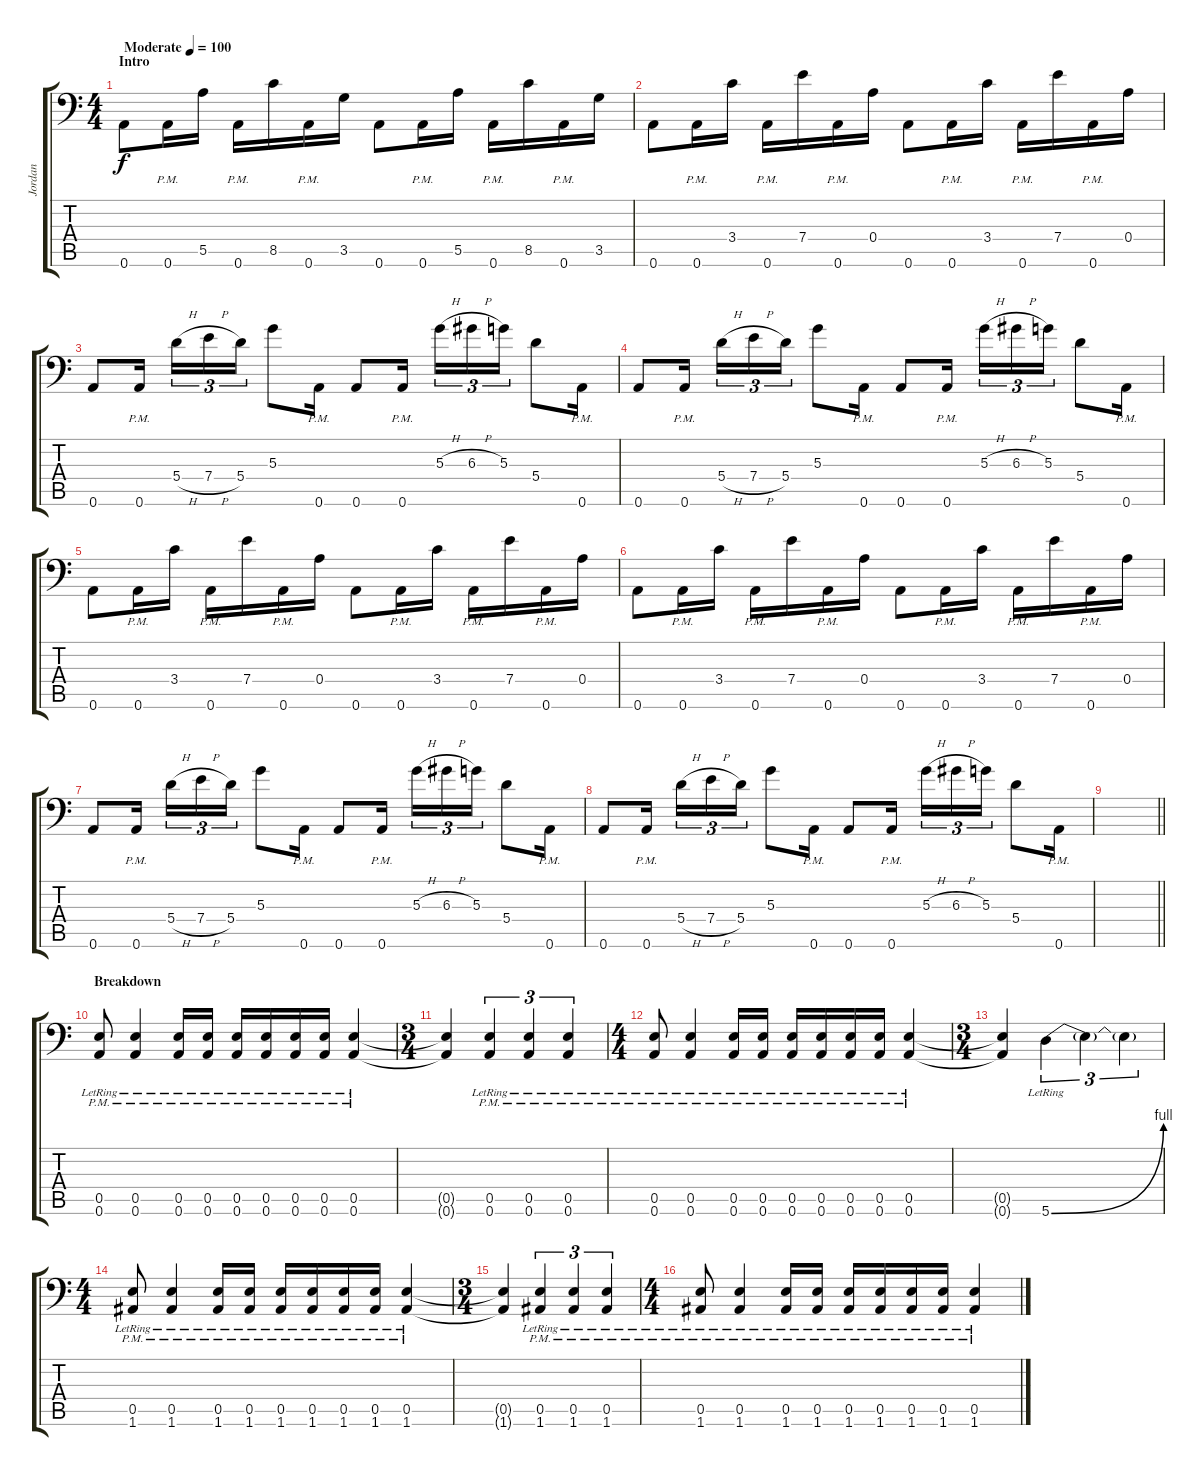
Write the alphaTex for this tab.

\track ("Jordan" "Jordan") {instrument distortionguitar}
\staff {score tabs}
\tuning (B3 Gb3 D3 A2 E2 A1) {hide}
\ts (4 4)
\section ("" "Intro")
\tempo (100 "Moderate")
\clef f4
\ks c
0.6.8{dy f instrument distortionguitar} 0.6{pm}.16 5.5.16 0.6{pm}.16 8.5.16 0.6{pm}.16 3.5.16 0.6.8 0.6{pm}.16 5.5.16 0.6{pm}.16 8.5.16 0.6{pm}.16 3.5.16 |
0.6.8 0.6{pm}.16 3.4.16 0.6{pm}.16 7.4.16 0.6{pm}.16 0.4.16 0.6.8 0.6{pm}.16 3.4.16 0.6{pm}.16 7.4.16 0.6{pm}.16 0.4.16 |
0.6.8 0.6{pm}.16{beam splitsecondary} 5.4{h}.16{tu (3 2)} 7.4{h}.16{tu (3 2)} 5.4.16{tu (3 2)} 5.3.8 0.6{pm}.16 0.6.8 0.6{pm}.16{beam splitsecondary} 5.3{h}.16{tu (3 2)} 6.3{h}.16{tu (3 2)} 5.3.16{tu (3 2)} 5.4.8 0.6{pm}.16 |
0.6.8 0.6{pm}.16{beam splitsecondary} 5.4{h}.16{tu (3 2)} 7.4{h}.16{tu (3 2)} 5.4.16{tu (3 2)} 5.3.8 0.6{pm}.16 0.6.8 0.6{pm}.16{beam splitsecondary} 5.3{h}.16{tu (3 2)} 6.3{h}.16{tu (3 2)} 5.3.16{tu (3 2)} 5.4.8 0.6{pm}.16 |
0.6.8 0.6{pm}.16 3.4.16 0.6{pm}.16 7.4.16 0.6{pm}.16 0.4.16 0.6.8 0.6{pm}.16 3.4.16 0.6{pm}.16 7.4.16 0.6{pm}.16 0.4.16 |
0.6.8 0.6{pm}.16 3.4.16 0.6{pm}.16 7.4.16 0.6{pm}.16 0.4.16 0.6.8 0.6{pm}.16 3.4.16 0.6{pm}.16 7.4.16 0.6{pm}.16 0.4.16 |
0.6.8 0.6{pm}.16{beam splitsecondary} 5.4{h}.16{tu (3 2)} 7.4{h}.16{tu (3 2)} 5.4.16{tu (3 2)} 5.3.8 0.6{pm}.16 0.6.8 0.6{pm}.16{beam splitsecondary} 5.3{h}.16{tu (3 2)} 6.3{h}.16{tu (3 2)} 5.3.16{tu (3 2)} 5.4.8 0.6{pm}.16 |
0.6.8 0.6{pm}.16{beam splitsecondary} 5.4{h}.16{tu (3 2)} 7.4{h}.16{tu (3 2)} 5.4.16{tu (3 2)} 5.3.8 0.6{pm}.16 0.6.8 0.6{pm}.16{beam splitsecondary} 5.3{h}.16{tu (3 2)} 6.3{h}.16{tu (3 2)} 5.3.16{tu (3 2)} 5.4.8 0.6{pm}.16 |
\barLineRight lightlight
|
\section ("" "Breakdown")
(0.5{pm lr} 0.6{pm lr}).8 (0.5{pm lr} 0.6{pm lr}).4 (0.5{pm lr} 0.6{pm lr}).16 (0.5{pm lr} 0.6{pm lr}).16 (0.5{pm lr} 0.6{pm lr}).16 (0.5{pm lr} 0.6{pm lr}).16 (0.5{pm lr} 0.6{pm lr}).16 (0.5{pm lr} 0.6{pm lr}).16 (0.5{pm lr} 0.6{pm lr}).4 |
\ts (3 4)
(0.5{t} 0.6{t}).4 (0.5{pm lr} 0.6{pm lr}).4{tu (3 2)} (0.5{pm lr} 0.6{pm lr}).4{tu (3 2)} (0.5{pm lr} 0.6{pm lr}).4{tu (3 2)} |
\ts (4 4)
(0.5{pm lr} 0.6{pm lr}).8 (0.5{pm lr} 0.6{pm lr}).4 (0.5{pm lr} 0.6{pm lr}).16 (0.5{pm lr} 0.6{pm lr}).16 (0.5{pm lr} 0.6{pm lr}).16 (0.5{pm lr} 0.6{pm lr}).16 (0.5{pm lr} 0.6{pm lr}).16 (0.5{pm lr} 0.6{pm lr}).16 (0.5{pm lr} 0.6{pm lr}).4 |
\ts (3 4)
(0.5{t} 0.6{t}).4 5.6{be (bend 0 0 60 4) lr}.4{tu (3 2)} 5.6{t}.4{tu (3 2)} 5.6{t}.4{tu (3 2)} |
\ts (4 4)
(0.5{pm lr} 1.6{pm lr}).8 (0.5{pm lr} 1.6{pm lr}).4 (0.5{pm lr} 1.6{pm lr}).16 (0.5{pm lr} 1.6{pm lr}).16 (0.5{pm lr} 1.6{pm lr}).16 (0.5{pm lr} 1.6{pm lr}).16 (0.5{pm lr} 1.6{pm lr}).16 (0.5{pm lr} 1.6{pm lr}).16 (0.5{pm lr} 1.6{pm lr}).4 |
\ts (3 4)
(0.5{t} 1.6{t}).4 (0.5{pm lr} 1.6{pm lr}).4{tu (3 2)} (0.5{pm lr} 1.6{pm lr}).4{tu (3 2)} (0.5{pm lr} 1.6{pm lr}).4{tu (3 2)} |
\ts (4 4)
(0.5{pm lr} 1.6{pm lr}).8 (0.5{pm lr} 1.6{pm lr}).4 (0.5{pm lr} 1.6{pm lr}).16 (0.5{pm lr} 1.6{pm lr}).16 (0.5{pm lr} 1.6{pm lr}).16 (0.5{pm lr} 1.6{pm lr}).16 (0.5{pm lr} 1.6{pm lr}).16 (0.5{pm lr} 1.6{pm lr}).16 (0.5{pm lr} 1.6{pm lr}).4
